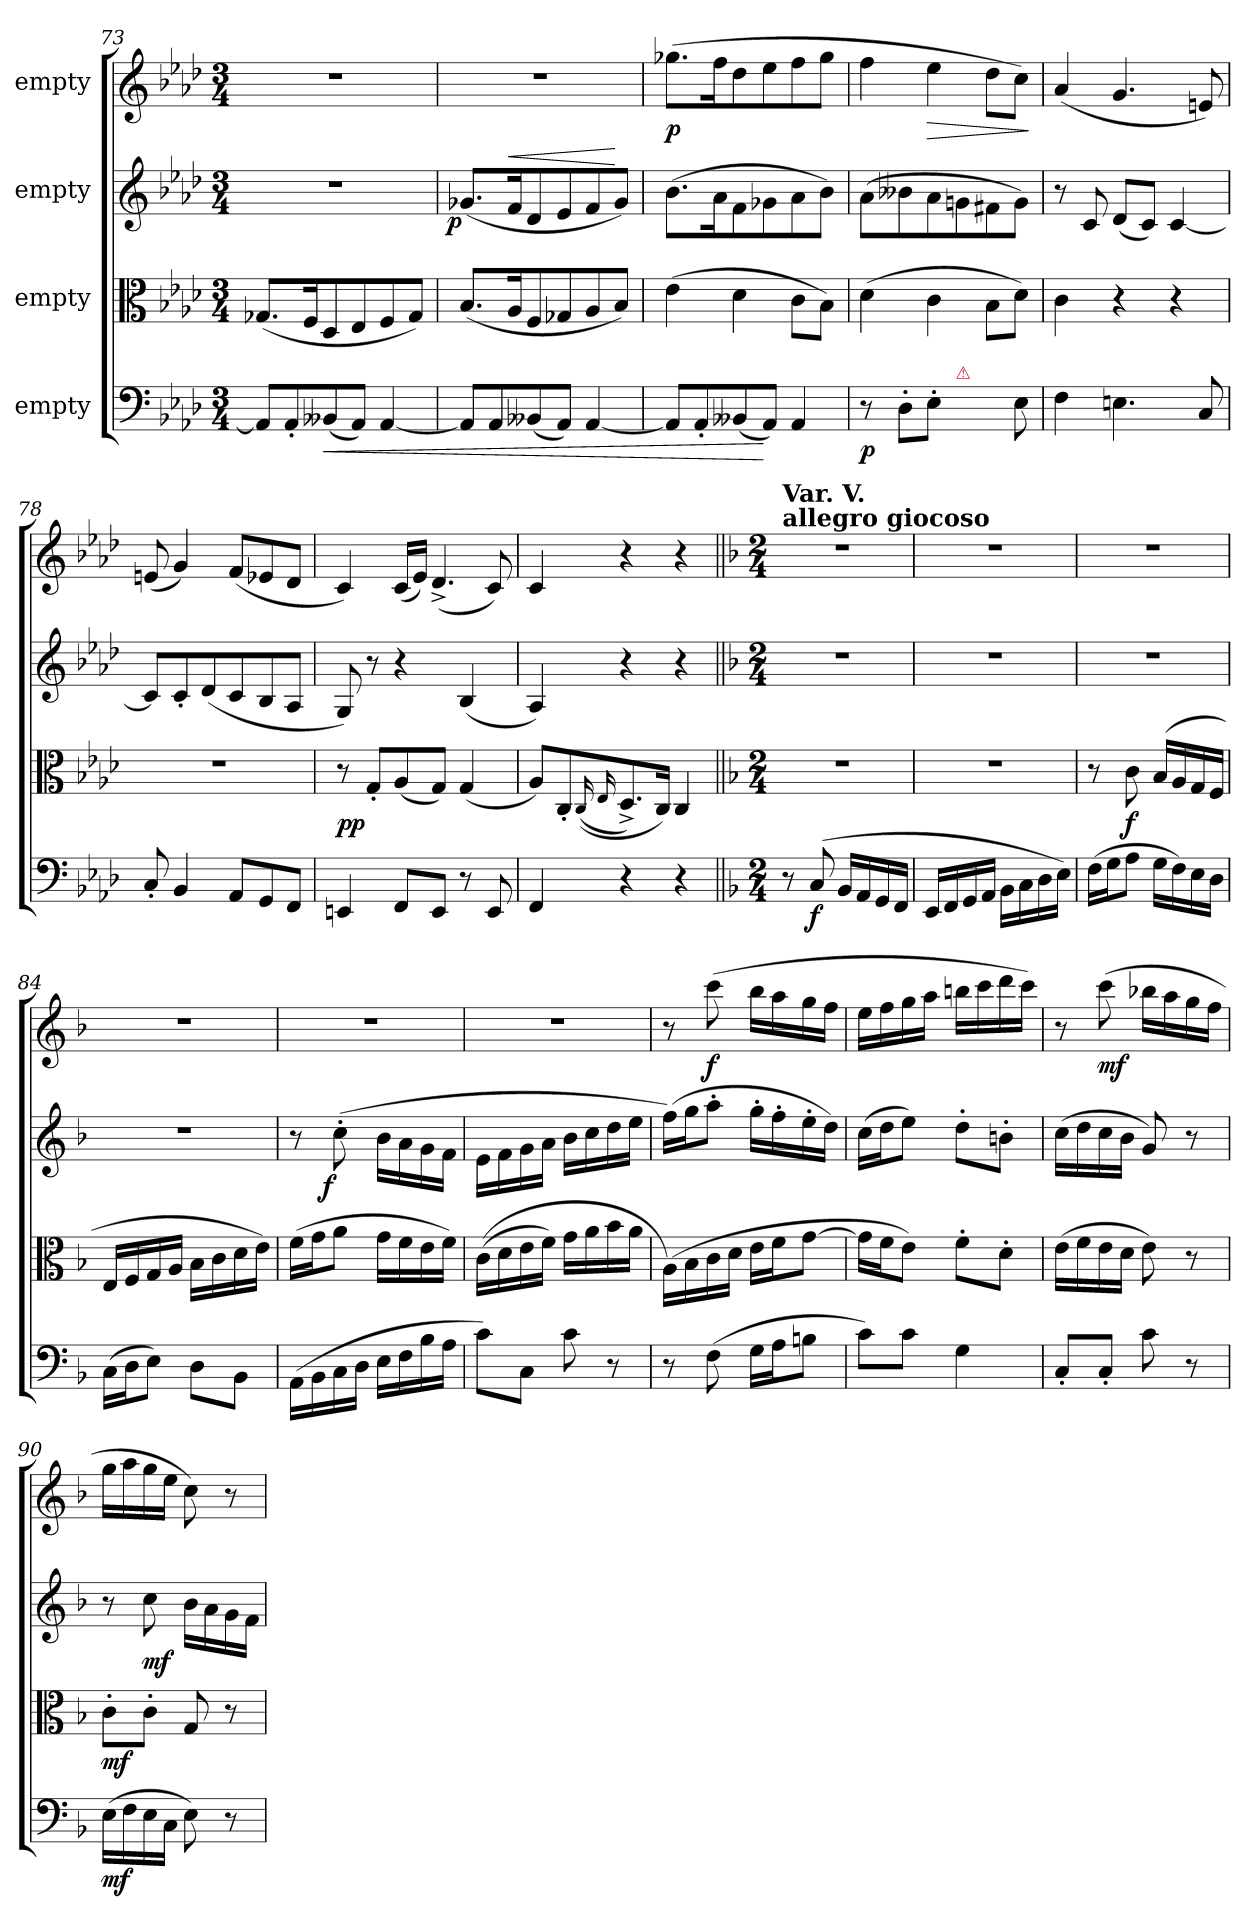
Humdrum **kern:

**kern	**dynam	**kern	**dynam	**kern	**dynam	**kern	**dynam
*part4	*part4	*part3	*part3	*part2	*part2	*part1	*part1
*staff4	*staff4	*staff3	*staff3	*staff2	*staff2	*staff1	*staff1
*I"empty	*	*I"empty	*	*I"empty	*	*I"empty	*
*clefF4	*	*clefC3	*	*clefG2	*	*clefG2	*
*k[b-e-a-d-]	*	*k[b-e-a-d-]	*	*k[b-e-a-d-]	*	*k[b-e-a-d-]	*
*M3/4	*	*M3/4	*	*M3/4	*	*M3/4	*
=73	=73	=73	=73	=73	=73	=73	=73
8AA-/L]	.	(8.G-X/L	.	2.r	.	2.r	.
8AA-'/	.	.	.	.	.	.	.
.	.	16F/K	.	.	.	.	.
!	!LO:HP:b	!	!	!	!	!	!
(8BB--X/	<	8D-/	.	.	.	.	.
8AA-/J)	.	8E-/	.	.	.	.	.
[4AA-/	.	8F/	.	.	.	.	.
.	.	8G-/J)	.	.	.	.	.
=74	=74	=74	=74	=74	=74	=74	=74
!	!	!	!	!	!LO:DY:b:rj	!	!
8AA-/L]	.	(8.B-/L	.	(8.g-X/L	p	2.r	.
8AA-/	.	.	.	.	.	.	.
!	!	!	!	!	!LO:HP:a	!	!
.	.	16A-/K	.	16f/K	<	.	.
(8BB--X/	.	8F/	.	8d-/	.	.	.
8AA-/J)	.	8G-X/	.	8e-/	.	.	.
[4AA-/	.	8A-/	.	8f/	.	.	.
.	.	8B-/J)	.	8g-/J)	[	.	.
=75	=75	=75	=75	=75	=75	=75	=75
8AA-/L]	.	(4e-\	.	(8.b-\L	.	(8.gg-X\L	p
8AA-'/	.	.	.	.	.	.	.
.	.	.	.	16a-\K	.	16ff\K	.
(8BB--X/	.	4d-\	.	8f\	.	8dd-\	.
8AA-/J)	[	.	.	8g-X\	.	8ee-\	.
4AA-/	.	8c\L	.	8a-\	.	8ff\	.
.	.	8B-\J)	.	8b-\J)	.	8gg-\J	.
=76	=76	=76	=76	=76	=76	=76	=76
8r	p	(4d-\	.	(8a-\L	.	4ff\	.
8D-'\L	.	.	.	8b--X\	.	.	.
!	!	!	!	!	!	!	!LO:HP:b
8E-'\J	.	4c\	.	8a-\	.	4ee-\	>
!LO:TX:a:color=crimson:t=⚠	!	!	!	!	!	!	!
4ryy	.	.	.	8gn\	.	.	.
.	.	8B-\L	.	8f#X\	.	8dd-\L	.
8E-\	.	8d-\J)	.	8g\J)	.	8cc\J)	.
.	.	.	.	.	.	.	]
=77	=77	=77	=77	=77	=77	=77	=77
4F\	.	4c\	.	8r	.	(>4a-/	.
.	.	.	.	8c/	.	.	.
4.En\	.	4r	.	(8d-/L	.	4.g/	.
.	.	.	.	8c/J)	.	.	.
.	.	4r	.	[4c/	.	.	.
8C/	.	.	.	.	.	8en/)	.
=78	=78	=78	=78	=78	=78	=78	=78
8C'>/	.	2.r	.	8c/L]	.	(8en/	.
4BB-/	.	.	.	8c'/	.	4g/)	.
.	.	.	.	(8d-/	.	.	.
8AA-/L	.	.	.	8c/	.	(8f/L	.
8GG/	.	.	.	8B-/	.	8e-X/	.
8FF/J	.	.	.	8A-/J	.	8d-/J	.
=79	=79	=79	=79	=79	=79	=79	=79
4EEn/	.	8r	pp	8G/)	.	4c/)	.
.	.	8G'/L	.	8r	.	.	.
8FF/L	.	(8A-/	.	4r	.	(16c/LL	.
.	.	.	.	.	.	16e-/JJ)	.
!	!	!	!	!	!	!LO:N:vis=4.	!
8EE/J	.	8G/J)	.	.	.	(4d-^/	.
8r	.	(4G/	.	(4B-/	.	.	.
8EE/	.	.	.	.	.	8c/)	.
=80	=80	=80	=80	=80	=80	=80	=80
4FF/	.	8A-/L)	.	4A-/)	.	4c/	.
.	.	8C'/	.	.	.	.	.
.	.	((16qqC/	.	.	.	.	.
.	.	16qqE-/	.	.	.	.	.
4r	.	8.D-^/)	.	4r	.	4r	.
.	.	16C/Jk)	.	.	.	.	.
4r	.	4C/	.	4r	.	4r	.
=81||	=81||	=81||	=81||	=81||	=81||	=81||	=81||
*k[b-]	*	*k[b-]	*	*k[b-]	*	*k[b-]	*
*M2/4	*	*M2/4	*	*M2/4	*	*M2/4	*
!	!	!	!	!	!	!LO:TX:a:B:t=allegro giocoso	!
!	!	!	!	!	!	!LO:TX:a:B:t=Var. V.	!
8r	.	2r	.	2r	.	2r	.
(<8C/	f	.	.	.	.	.	.
16BB-/LL	.	.	.	.	.	.	.
16AA/	.	.	.	.	.	.	.
16GG/	.	.	.	.	.	.	.
16FF/JJ	.	.	.	.	.	.	.
=82	=82	=82	=82	=82	=82	=82	=82
16EE/LL	.	2r	.	2r	.	2r	.
16FF/	.	.	.	.	.	.	.
16GG/	.	.	.	.	.	.	.
16AA/JJ	.	.	.	.	.	.	.
16BB-\LL	.	.	.	.	.	.	.
16C\	.	.	.	.	.	.	.
16D\	.	.	.	.	.	.	.
16E\JJ)	.	.	.	.	.	.	.
=83	=83	=83	=83	=83	=83	=83	=83
(16F\LL	.	8r	.	2r	.	2r	.
16G\J	.	.	.	.	.	.	.
8A\J	.	8c\	f	.	.	.	.
16G\LL	.	(<16B-/LL	.	.	.	.	.
16F\)	.	16A/	.	.	.	.	.
16E\	.	16G/	.	.	.	.	.
16D\JJ	.	16F/JJ	.	.	.	.	.
=84	=84	=84	=84	=84	=84	=84	=84
(16C\LL	.	16E/LL	.	2r	.	2r	.
16D\J	.	16F/	.	.	.	.	.
8E\J)	.	16G/	.	.	.	.	.
.	.	16A/JJ	.	.	.	.	.
8D\L	.	16B-\LL	.	.	.	.	.
.	.	16c\	.	.	.	.	.
8BB-\J	.	16d\	.	.	.	.	.
.	.	16e\JJ)	.	.	.	.	.
=85	=85	=85	=85	=85	=85	=85	=85
(16AA\LL	.	(16f\LL	.	8r	.	2r	.
16BB-\	.	16g\J	.	.	.	.	.
!	!	!	!	!	!LO:DY:rj	!	!
16C\	.	8a\J	.	(8cc'\	f	.	.
16D\JJ	.	.	.	.	.	.	.
16E\LL	.	16g\LL	.	16b-\LL	.	.	.
16F\	.	16f\	.	16a\	.	.	.
16B-\	.	16e\	.	16g\	.	.	.
16A\JJ	.	16f\JJ)	.	16f\JJ	.	.	.
=86	=86	=86	=86	=86	=86	=86	=86
8c\L)	.	((16c\LL	.	16e\LL	.	2r	.
.	.	16d\	.	16f\	.	.	.
8C\J	.	16e\	.	16g\	.	.	.
.	.	16f\JJ)	.	16a\JJ	.	.	.
8c\	.	16g\LL	.	16b-\LL	.	.	.
.	.	16a\	.	16cc\	.	.	.
8r	.	16b-\	.	16dd\	.	.	.
.	.	16a\JJ	.	16ee\JJ	.	.	.
=87	=87	=87	=87	=87	=87	=87	=87
8r	.	(16A\LL)	.	(16ff\LL)	.	8r	.
.	.	16B-\	.	16gg\J	.	.	.
(8F\	.	16c\	.	8aa'\J	.	(8ccc\	f
.	.	16d\JJ	.	.	.	.	.
16G\LL	.	16e\LL	.	16gg'\LL	.	16bb-\LL	.
16A\J	.	16f\J	.	16ff'\	.	16aa\	.
8Bn\J	.	[8g\J	.	16ee'\	.	16gg\	.
.	.	.	.	16dd\JJ)	.	16ff\JJ	.
=88	=88	=88	=88	=88	=88	=88	=88
8c\L)	.	16g\LL]	.	(16cc\LL	.	16ee\LL	.
.	.	16f\J	.	16dd\J	.	16ff\	.
8c\J	.	8e\J)	.	8ee\J)	.	16gg\	.
.	.	.	.	.	.	16aa\JJ	.
4G\	.	8f'\L	.	8dd'\L	.	16bbn\LL	.
.	.	.	.	.	.	16ccc\	.
.	.	8d'\J	.	8bn'\J	.	16ddd\	.
.	.	.	.	.	.	16ccc\JJ)	.
=89	=89	=89	=89	=89	=89	=89	=89
8C'/L	.	(16e\LL	.	(16cc\LL	.	8r	.
.	.	16f\	.	16dd\	.	.	.
8C'/J	.	16e\	.	16cc\	.	(8ccc\	mf
.	.	16d\JJ	.	16b-\JJ	.	.	.
8c\	.	8e\)	.	8g/)	.	16bb-X\LL	.
.	.	.	.	.	.	16aa\	.
8r	.	8r	.	8r	.	16gg\	.
.	.	.	.	.	.	16ff\JJ	.
=90	=90	=90	=90	=90	=90	=90	=90
(16E\LL	mf	8c'\L	mf	8r	.	16gg\LL	.
16F\	.	.	.	.	.	16aa\	.
16E\	.	8c'\J	.	8cc\	mf	16gg\	.
16C\JJ	.	.	.	.	.	16ee\JJ	.
8E\)	.	8G/	.	16b-\LL	.	8cc\)	.
.	.	.	.	16a\	.	.	.
8r	.	8r	.	16g\	.	8r	.
.	.	.	.	16f\JJ	.	.	.
=	=	=	=	=	=	=	=
*-	*-	*-	*-	*-	*-	*-	*-
